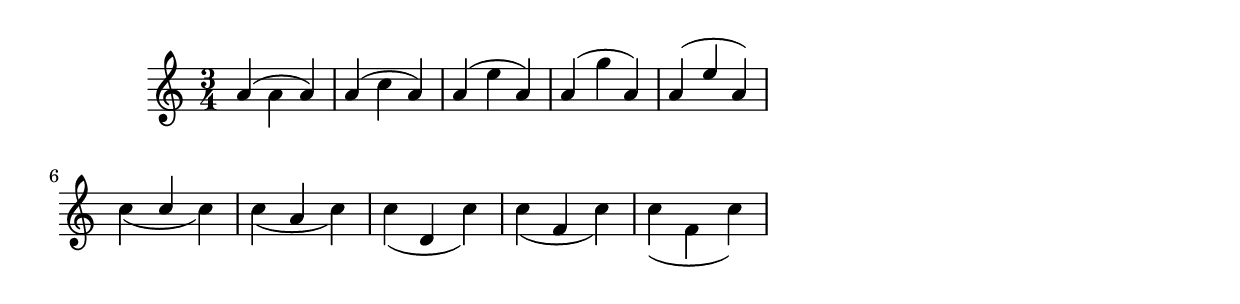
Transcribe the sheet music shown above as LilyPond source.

\version "1.7.16"
\header{
texidoc="
Slurs should look nice and symmetric.  The curvature may increase
only to avoid noteheads, and as little as possible.  Slurs never
run through noteheads or stems.
"
}

\score{
	\notes\relative c''{
		\time 3/4
		\slurUp
		\stemBoth a ( \stemDown a \stemBoth ) a a( c )a a( e' )a, a( g' )a,
		\stemUp a( e' )a,
		\break
		\slurDown
		\stemBoth c ( \stemUp c \stemBoth ) c c ( a ) c c( d, )c' c( f, )c'
		\stemDown c( f, )c'
	}
	\paper{
		linewidth = 120.\mm
	}
}
%% new-chords-done %%
